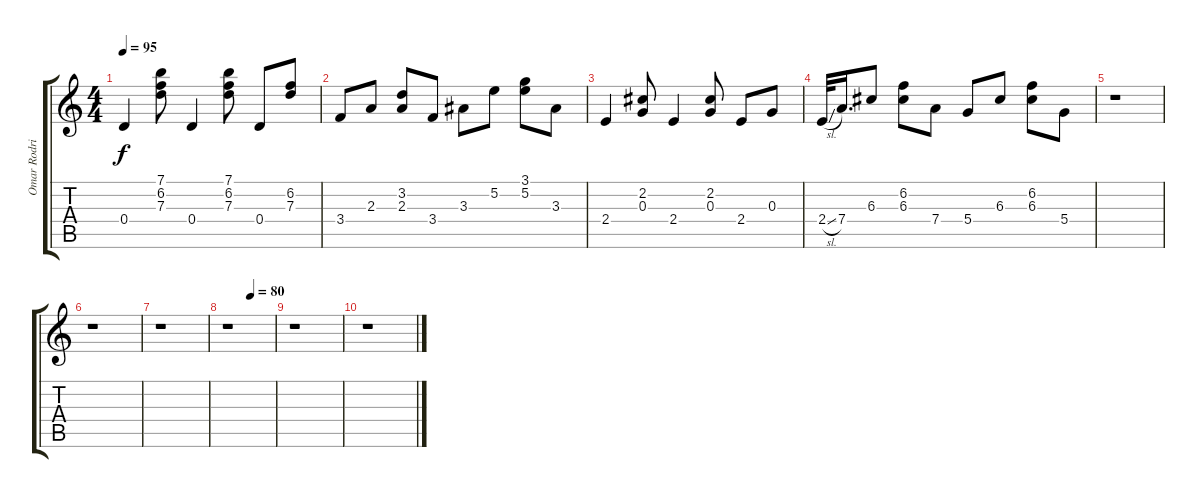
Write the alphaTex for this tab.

\track ("Omar Rodriguez-Lopez" "Omar Rodri") {instrument acousticguitarsteel}
\staff {score tabs}
\tuning (E4 B3 G3 D3 A2 E2) {hide}
\ts (4 4)
\tempo 95
\clef g2
\ks c
0.4.4{dy f volume 0} (7.1 6.2 7.3).8 0.4.4 (7.1 6.2 7.3).8 0.4.8 (6.2 7.3).8 |
3.4.8 2.3.8 (3.2 2.3).8 3.4.8 3.3.8 5.2.8 (3.1 5.2).8 3.3.8 |
2.4.4 (2.2 0.3).8 2.4.4 (2.2 0.3).8 2.4.8 0.3.8 |
2.4{sl}.32 7.4.16{d} 6.3.8 (6.2 6.3).8 7.4.8 5.4.8 6.3.8 (6.2 6.3).8 5.4.8 |
r.1 |
r.1 |
r.1 |
\tempo (80 0.5)
r.1 |
r.1 |
r.1
